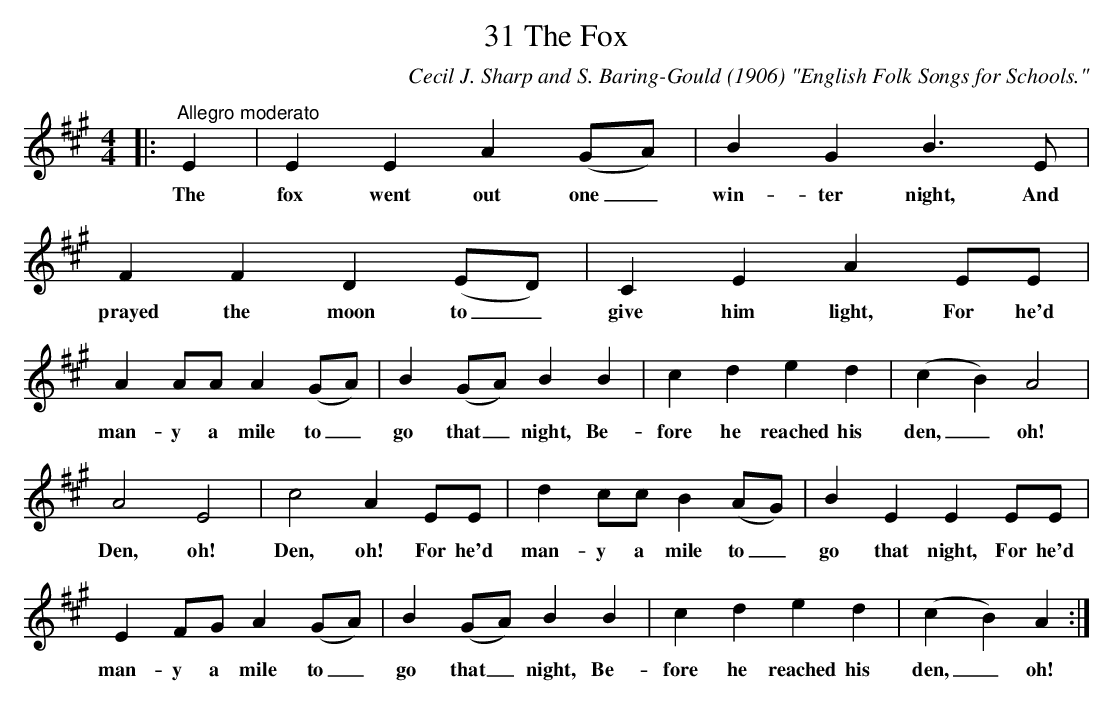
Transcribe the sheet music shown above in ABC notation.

X:1
T:31 The Fox
C:Cecil J. Sharp and S. Baring-Gould (1906) "English Folk Songs for Schools."
L:1/4
M:4/4
K:A
|:"^Allegro moderato" E | E E A (G/A/) | B G B3/2 E/ | F F D (E/D/) | C E A E/E/ |$
w: The|fox went out one _|win- ter night, And|prayed the  moon to _|give him light, For   he'd|
A A/A/ A (G/A/) | B (G/A/) B B | c d e d | (c B) A2 |$ A2 E2 | c2 A E/E/ | d c/c/ B (A/G/) |
w: man- y a mile to _|go that _ night, Be-|fore he reached his|den, _ oh!|Den, oh!|Den, oh! For he'd|man- y a mile to _|
B E E E/E/ |$ E F/G/ A (G/A/) | B (G/A/) B B | c d e d | (c B) A :|
w: go that night, For he'd|man- y a mile to _|go that _ night, Be-|fore he reached his|den, _ oh!|
